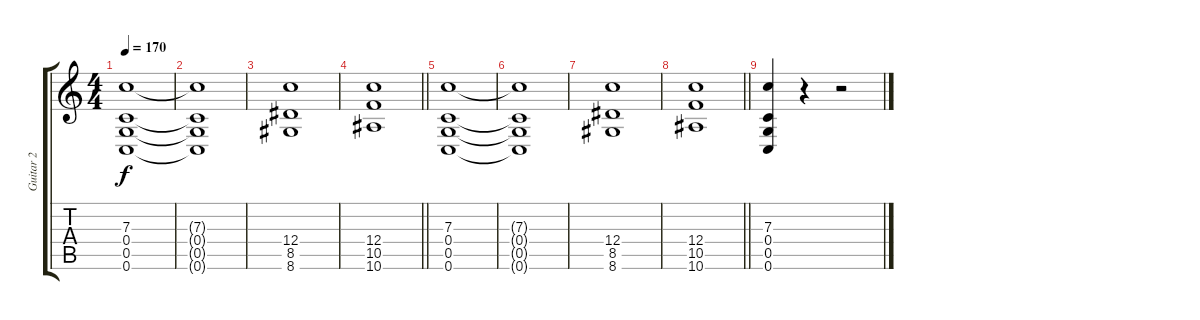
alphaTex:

\track ("Guitar 2" "Guitar 2") {instrument distortionguitar}
\staff {score tabs}
\tuning (D4 A3 F3 C3 G2 C2) {hide}
\ts (4 4)
\tempo 170
\clef g2
\ks c
(7.3 0.4 0.5 0.6).1{dy f} |
(7.3{t} 0.4{t} 0.5{t} 0.6{t}).1 |
(12.4 8.5 8.6).1 |
\barLineRight lightlight
(12.4 10.5 10.6).1 |
(7.3 0.4 0.5 0.6).1 |
(7.3{t} 0.4{t} 0.5{t} 0.6{t}).1 |
(12.4 8.5 8.6).1 |
\barLineRight lightlight
(12.4 10.5 10.6).1 |
(7.3 0.4 0.5 0.6).4 r.4 r.2
